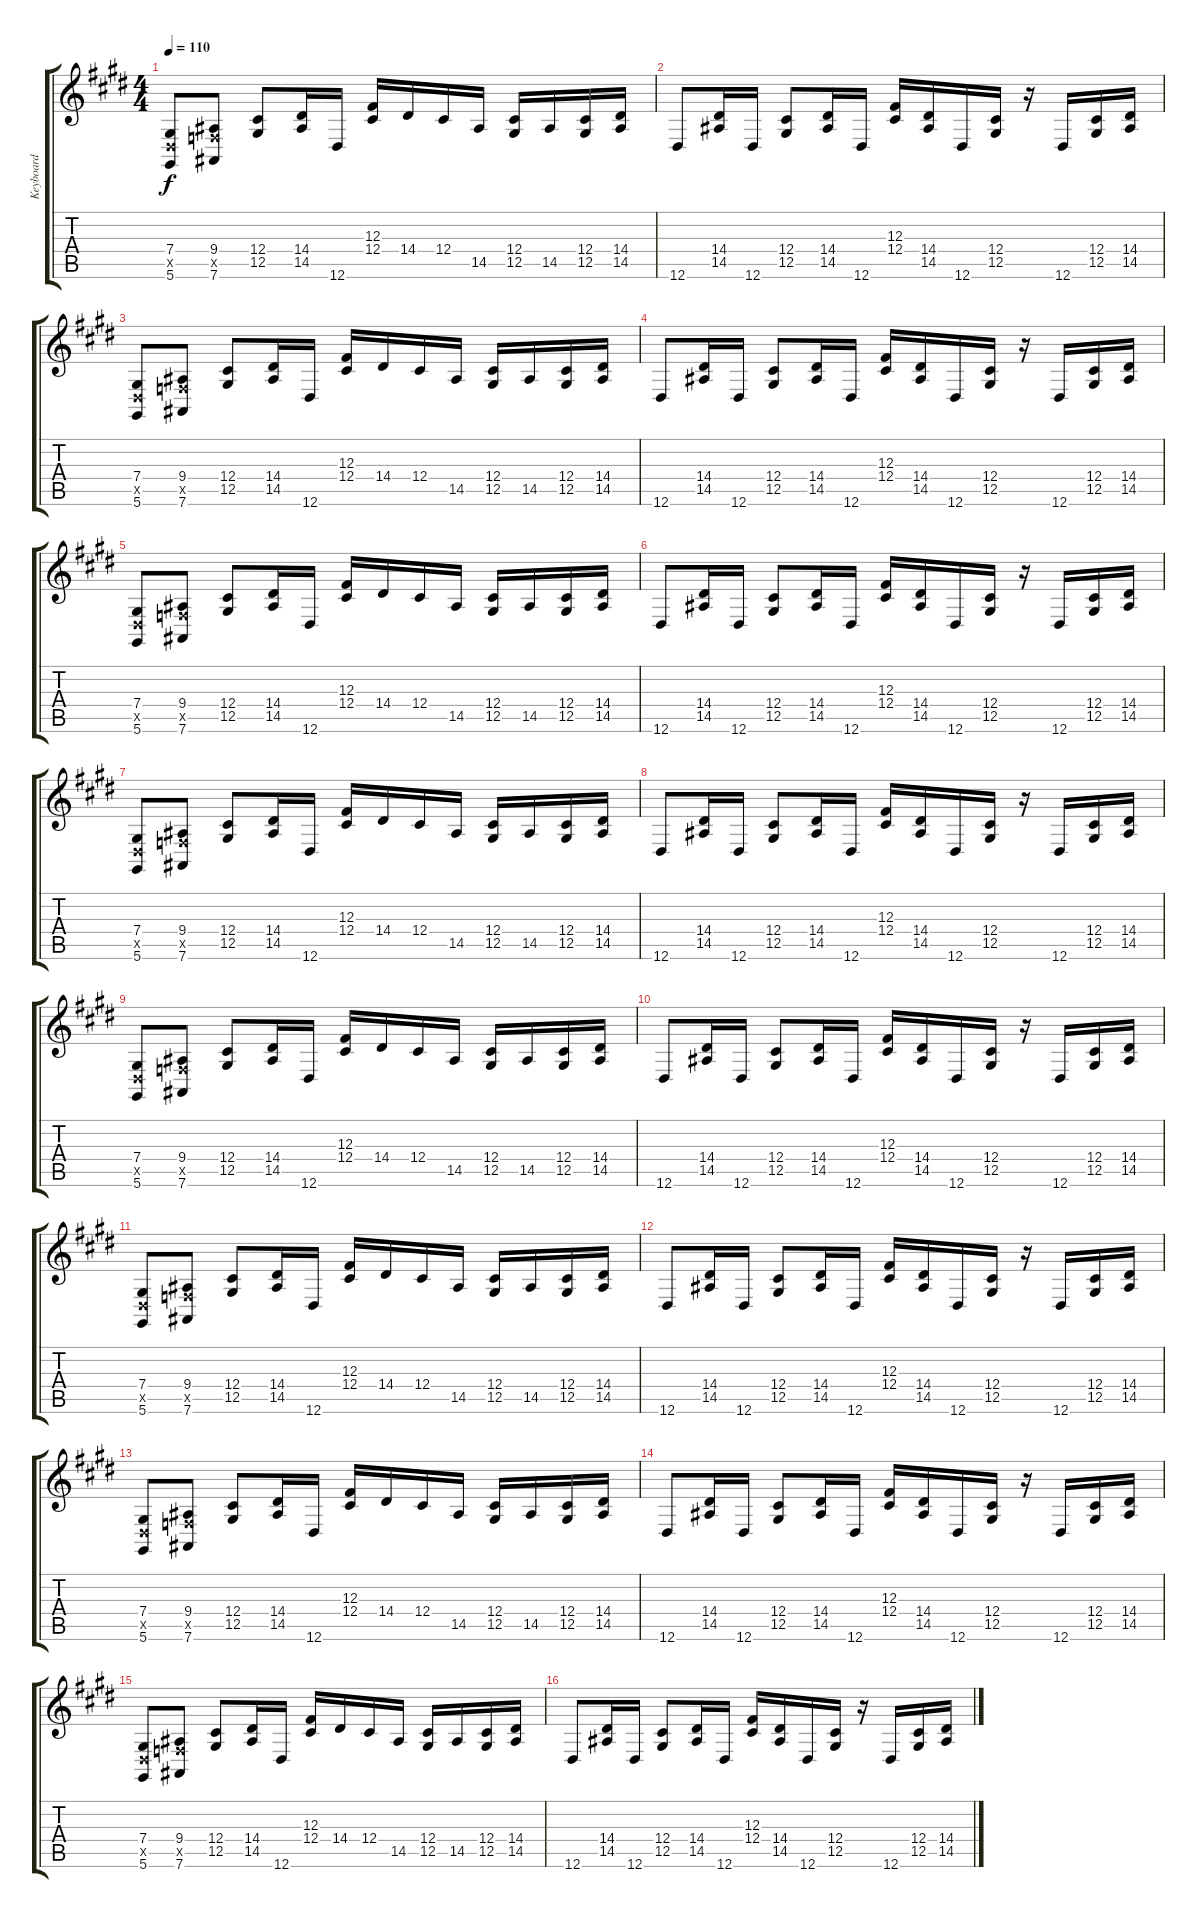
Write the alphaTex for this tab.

\track ("Keyboard" "Keyboard") {instrument drawbarorgan}
\staff {score tabs}
\tuning (Eb4 Bb3 Gb3 Db3 Ab2 Eb2) {hide}
\ts (4 4)
\tempo 110
\clef g2
\ks e
(7.4 7.5{x} 5.6).8{dy f} (9.4 9.5{x} 7.6).8 (12.4 12.5).8 (14.4 14.5).16 12.6.16 (12.3 12.4).16 14.4.16 12.4.16 14.5.16 (12.4 12.5).16 14.5.16 (12.4 12.5).16 (14.4 14.5).16 |
12.6.8 (14.4 14.5).16 12.6.16 (12.4 12.5).8 (14.4 14.5).16 12.6.16 (12.3 12.4).16 (14.4 14.5).16 12.6.16 (12.4 12.5).16 r.16 12.6.16 (12.4 12.5).16 (14.4 14.5).16 |
(7.4 7.5{x} 5.6).8 (9.4 9.5{x} 7.6).8 (12.4 12.5).8 (14.4 14.5).16 12.6.16 (12.3 12.4).16 14.4.16 12.4.16 14.5.16 (12.4 12.5).16 14.5.16 (12.4 12.5).16 (14.4 14.5).16 |
12.6.8 (14.4 14.5).16 12.6.16 (12.4 12.5).8 (14.4 14.5).16 12.6.16 (12.3 12.4).16 (14.4 14.5).16 12.6.16 (12.4 12.5).16 r.16 12.6.16 (12.4 12.5).16 (14.4 14.5).16 |
(7.4 7.5{x} 5.6).8 (9.4 9.5{x} 7.6).8 (12.4 12.5).8 (14.4 14.5).16 12.6.16 (12.3 12.4).16 14.4.16 12.4.16 14.5.16 (12.4 12.5).16 14.5.16 (12.4 12.5).16 (14.4 14.5).16 |
12.6.8 (14.4 14.5).16 12.6.16 (12.4 12.5).8 (14.4 14.5).16 12.6.16 (12.3 12.4).16 (14.4 14.5).16 12.6.16 (12.4 12.5).16 r.16 12.6.16 (12.4 12.5).16 (14.4 14.5).16 |
(7.4 7.5{x} 5.6).8 (9.4 9.5{x} 7.6).8 (12.4 12.5).8 (14.4 14.5).16 12.6.16 (12.3 12.4).16 14.4.16 12.4.16 14.5.16 (12.4 12.5).16 14.5.16 (12.4 12.5).16 (14.4 14.5).16 |
12.6.8 (14.4 14.5).16 12.6.16 (12.4 12.5).8 (14.4 14.5).16 12.6.16 (12.3 12.4).16 (14.4 14.5).16 12.6.16 (12.4 12.5).16 r.16 12.6.16 (12.4 12.5).16 (14.4 14.5).16 |
(7.4 7.5{x} 5.6).8 (9.4 9.5{x} 7.6).8 (12.4 12.5).8 (14.4 14.5).16 12.6.16 (12.3 12.4).16 14.4.16 12.4.16 14.5.16 (12.4 12.5).16 14.5.16 (12.4 12.5).16 (14.4 14.5).16 |
12.6.8 (14.4 14.5).16 12.6.16 (12.4 12.5).8 (14.4 14.5).16 12.6.16 (12.3 12.4).16 (14.4 14.5).16 12.6.16 (12.4 12.5).16 r.16 12.6.16 (12.4 12.5).16 (14.4 14.5).16 |
(7.4 7.5{x} 5.6).8 (9.4 9.5{x} 7.6).8 (12.4 12.5).8 (14.4 14.5).16 12.6.16 (12.3 12.4).16 14.4.16 12.4.16 14.5.16 (12.4 12.5).16 14.5.16 (12.4 12.5).16 (14.4 14.5).16 |
12.6.8 (14.4 14.5).16 12.6.16 (12.4 12.5).8 (14.4 14.5).16 12.6.16 (12.3 12.4).16 (14.4 14.5).16 12.6.16 (12.4 12.5).16 r.16 12.6.16 (12.4 12.5).16 (14.4 14.5).16 |
(7.4 7.5{x} 5.6).8 (9.4 9.5{x} 7.6).8 (12.4 12.5).8 (14.4 14.5).16 12.6.16 (12.3 12.4).16 14.4.16 12.4.16 14.5.16 (12.4 12.5).16 14.5.16 (12.4 12.5).16 (14.4 14.5).16 |
12.6.8 (14.4 14.5).16 12.6.16 (12.4 12.5).8 (14.4 14.5).16 12.6.16 (12.3 12.4).16 (14.4 14.5).16 12.6.16 (12.4 12.5).16 r.16 12.6.16 (12.4 12.5).16 (14.4 14.5).16 |
(7.4 7.5{x} 5.6).8 (9.4 9.5{x} 7.6).8 (12.4 12.5).8 (14.4 14.5).16 12.6.16 (12.3 12.4).16 14.4.16 12.4.16 14.5.16 (12.4 12.5).16 14.5.16 (12.4 12.5).16 (14.4 14.5).16 |
12.6.8 (14.4 14.5).16 12.6.16 (12.4 12.5).8 (14.4 14.5).16 12.6.16 (12.3 12.4).16 (14.4 14.5).16 12.6.16 (12.4 12.5).16 r.16 12.6.16 (12.4 12.5).16 (14.4 14.5).16
